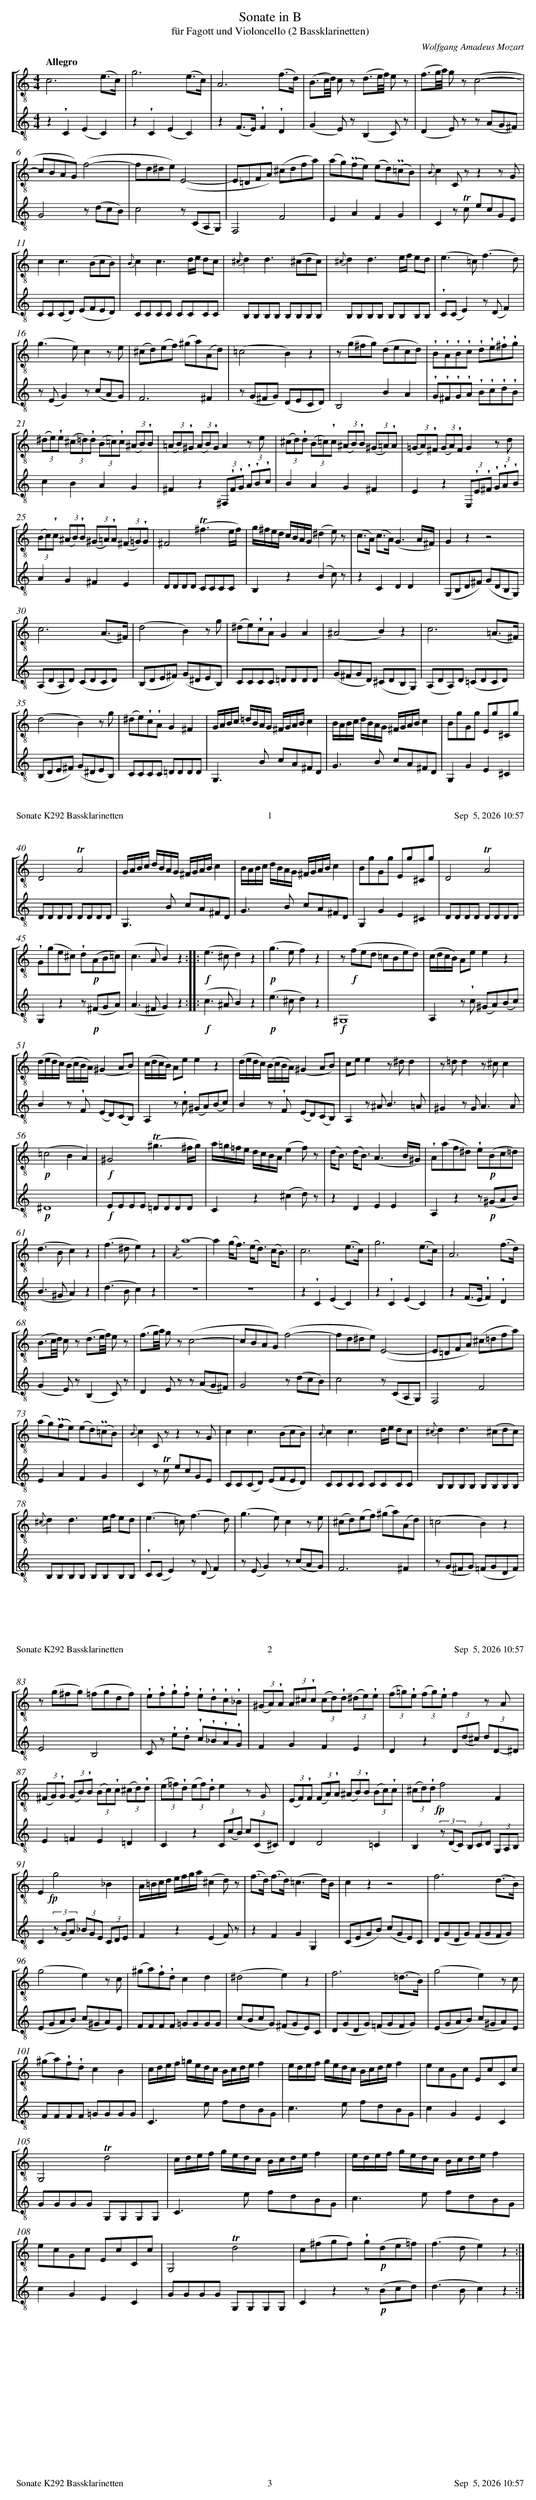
X:1
T:Sonate in B
T:für Fagott und Violoncello (2 Bassklarinetten)
C:Wolfgang Amadeus Mozart
%%score [1 | 2]
L:1/8
M:4/4
K:Cmaj
V:1 clef=treble_8
V:2 clef=treble_8
V:1
[Q:"Allegro"]C6 (E>C) | G6 (E>C) | A,6 (F>D) | (B,3/2C/4D/4) C z (D3/2E/4F/4) E z | (F3/2G/4A/4) G z (C4- |
CB,A,G,) (F4- | FD^DE) (E,4- | E,=D,F,A,) (^CDFA) | (AG)(!uppermordent!FE) (ED)(!uppermordent!=CB,) |{B,} C2 C, z z2 z G, |
C2 C3 (B,CB,) |{B,}C2 C3 D/2E/2 DC |{^C}D2 D3 (^CDC) |{^C}D2 D3 E/2F/2 ED | (E3 =C) (F3 D) |
(G3 E) C2 z E | (^CD)(EF) (^GA)(A,D) | (=C4 B,2) z2 | z (G^FG) (DECD) | !wedge!B,!wedge!A,!wedge!B,!wedge!C !wedge!D!wedge!E!wedge!^F!wedge!G |
(3(^DE)!wedge!E (3(^C=D)!wedge!D (3(B,=C)!wedge!C (3(^A,B,)!wedge!B, | (3(=A,B,)!wedge!^G, (3(A,B,)!wedge!G, A,2 z E | (3(^CD)!wedge!D (3(B,=C)!wedge!C (3(^A,B,)!wedge!B, (3(^G,=A,)!wedge!A, | (3(=G,A,)!wedge!^F, (3(G,A,)!wedge!F, G,2 z D |
(3(B,C)!wedge!C (3(^A,B,)!wedge!B, (3(^G,=A,)!wedge!A, (3(^F,=G,)!wedge!G, | ^F,4 (!trill!^F3 E/2F/2) | G/2^F/2E/2D/2 C/2B,/2A,/2G,/2 (^D2 E) z | (C>A,) (C>A,) (G,3 A,/2^F,/2) | G,2 z2 z4 |
C6 (A,>^F,) | (D4 B,2) z G | (^DE)!wedge!C!wedge!A, G,2 A,2 | (^A,4 B,2) z2 | C6 (=A,>^F,) |
(D4 B,2) z G | (^DE)!wedge!C!wedge!A, G,2 ^F,2 | G,/2A,/2B,/2C/2 =D/2B,/2A,/2G,/2 ^F,/2G,/2A,/2B,/2 C2 | B,/2A,/2B,/2C/2 D/2B,/2A,/2G,/2 ^F,/2G,/2A,/2B,/2 C2 | B,GG,G E,G^C,G |
D,4 !trill!A,4 | G,/2A,/2B,/2C/2 D/2B,/2A,/2G,/2 ^F,/2G,/2A,/2B,/2 C2 | B,/2A,/2B,/2C/2 D/2B,/2A,/2G,/2 ^F,/2G,/2A,/2B,/2 C2 | B,GG,G E,G^C,G | D,4 !trill!A,4 |
!wedge!G,(GE^C) !wedge!D!p!(A,B,=C) | (C3 A, B,2) z2 ::!f! (E3 ^C D2) z2 |!p! (G3 E F2) z2 | z!f! (FED =CB,ED) | (C/2D/2C/2B,/2) A,E E2 z2 |
(D/2E/2D/2C/2) (B,/2C/2B,/2A,/2) (^G,2 A,B,) | (C/2D/2C/2B,/2) A,E E2 z2 | (D/2E/2D/2C/2) (B,/2C/2B,/2A,/2) (^G,2 A,B,) | CE E2 z ^D D2 | z =D D2 z ^C C2 |
!p! (=C4 B,2 A,2) |!f! ^G,4 (!trill!^G3 ^F/2G/2) | A/2=G/2=F/2E/2 D/2C/2B,/2A,/2 (E2 F) z | (D<B,) (D<B,) (A,3 B,/2^G,/2) | !wedge!A,(AF^D) !wedge!E!p!(B,C=D) |
(D3 B, C2) z2 | (F3 ^D E2) z2 | {/A,}A8- | A2 (G<F) (E<D) (C<B,) | C6 (E>C) | G6 (E>C) | A,6 (F>D) |
(B,3/2C/4D/4) C z (D3/2E/4F/4) E z | (F3/2G/4A/4) G z (C4- | CB,A,G,) (F4- | FD^DE) (E,4- | E,=D,F,A,) (^C=DFA) |
(AG)(!uppermordent!FE) (ED)(!uppermordent!=CB,) |{B,} C2 C, z z2 z G, | C2 C3 (B,CB,) |{B,}C2 C3 D/2E/2 DC | {^C}D2 D3 (^CDC) |
{^C}D2 D3 E/2F/2 ED | (E3 =C) (F3 D) | (G3 E) C2 z E | (^CD)(EF) (^GA)(A,D) | (=C4 B,2) z2 |
z (G^FG) (=FGDF) | !wedge!E!wedge!F!wedge!G!wedge!F !wedge!E!wedge!D!wedge!C!wedge!_B, | (3(^G,A,)!wedge!A, (3A,^C!wedge!C (3(CD)!wedge!D (3(^DE)!wedge!E | (3(F=G)!wedge!E (3(FG)!wedge!E F2 z A, |
(3(^F,G,)!wedge!G, (3(G,B,)!wedge!B, (3(B,C)!wedge!C (3(^CD)!wedge!D | (3(E=F)!wedge!D (3(EF)!wedge!D E2 z G, | (3(E,F,)!wedge!F, (3(F,A,)!wedge!A, (3(^A,B,)!wedge!B, (3(B,C)!wedge!C | (3(^CD)!wedge!D !fp!F4 F,2 |
E,2 !fp!G4 _B,2 | A,/2=B,/2C/2D/2 E/2F/2G/2A/2 (^C2 D) z | (F>D) (F>D) (=C3 D/2)B,/2 | C2 z2 z4 | F6 (D>B,) |
(G4 E2) z C | (^GA)!wedge!F!wedge!D C2 D2 | (^D4 E2) z2 | F6 (=D>B,) | (G4 E2) z C |
(^GA)!wedge!F!wedge!D C2 B,2 | C/2D/2E/2F/2 =G/2E/2D/2C/2 B,/2C/2D/2E/2 F2 | E/2D/2E/2F/2 G/2E/2D/2C/2 B,/2C/2D/2E/2 F2 | ECG,C E,CC,C |
G,,4 !trill!D4 | C/2D/2E/2F/2 G/2E/2D/2C/2 B,/2C/2D/2E/2 F2 | E/2D/2E/2F/2 G/2E/2D/2C/2 B,/2C/2D/2E/2 F2 |
ECG,C E,CC,C | G,,4 !trill!D4 | C(^FGF) !wedge!G!p!(DE=F) | (F3 D E2) z2 :|]
V:2
[Q:"Allegro"]z2 !wedge!C,2 (E,2 C,2) | z2 !wedge!C,2 (E,2 C,2) | z2 (F,>E,) !wedge!F,2 !wedge!D,2 | (G,2 E,) z (B,,2 C,) z | (D,2 E,) z z (A,G,^F,) |
G,4 z (DCB,) | C4 z (C,A,,G,,) | F,,4 F,4 | E,2 A,2 F,2 G,2 | C,2 z !trill!C ECG,E, |
C,C,(C,D,) (E,F,E,D,) | C,C,C,C, C,C,C,C, | B,,B,,B,,B,, B,,B,,B,,B,, | B,,B,,B,,B,, B,,B,,B,,B,, | !wedge!C,(C, E,2) z (D, F,2) |
z (E, G,2) z (CA,G,) | F,6 ^F,2 | z (G,^F,G,) (D,E,C,D,) | B,,4 B,2 A,2 | !wedge!G,!wedge!^F,!wedge!G,!wedge!A, !wedge!B,!wedge!C!wedge!D!wedge!B, |
C2 B,2 A,2 G,2 | ^F,2 z2 (3^F,,!wedge!F,!wedge!G, (3!wedge!A,!wedge!B,!wedge!C | B,2 A,2 G,2 ^F,2 | E,2 z2 (3E,,!wedge!E,!wedge!^F, (3!wedge!G,!wedge!A,!wedge!B, |
A,2 G,2 ^F,2 E,2 | D,D,D,D, C,C,C,C, | B,,2 z2 (B,2 C) z | z2 C,2 D,2 D,2 | (G,,B,,D,^F,) (G,D,B,,G,,) |
(A,,D,A,,D,) (C,D,C,D,) | (B,,D,E,^F,) (G,^D,E,B,,) | C,C,C,C, =D,D,D,D, | (G,^F,G,D,) (^C,D,B,,G,,) | (A,,D,A,,)D, (=C,D,C,D,) |
(B,,D,E,^F,) (G,^D,E,B,,) | C,C,C,C, =D,D,D,D, | G,,3 B, CA,^F,D, | G,3 B, CA,^F,D, | G,,2 G,2 E,2 ^C,2 |
D,D,D,D, D,D,D,D, | G,,3 B, CA,^F,D, | G,3 B, CA,^F,D, | G,,2 G,2 E,2 ^C,2 | D,D,D,D, D,D,D,D, |
G,,2 z2 z!p! (^F,G,A,) | (A,3 ^F, G,2) z2 :: !f! (C3 ^A, B,2) z2 |!p! (E3 ^C D2) z2 |!f! ^G,,8 | A,,2 z !wedge!C (^G,A,)(B,C) |
B,2 z !wedge!F, (E,D,)(C,B,,) | A,,2 z !wedge!C (^G,A,)(B,C) | B,2 z !wedge!F, (E,D,)(C,B,,) | A,,2 z ^A, B,3 =A, | ^G,2 z G, A,3 A, |
!p! ^D,8 |!f! E,E,E,E, =D,D,D,D, | C,2 z2 (^C2 D) z | z2 D,2 E,2 E,2 | A,,2 z2 z!p! (^G,A,B,) |
(B,3 ^G, A,2) z2 | (D3 B, C2) z2 | z8 | z8 | z2 !wedge!C,2 (E,2 C,2) | z2 !wedge!C,2 (E,2 C,2) | z2 (F,>E, !wedge!F,2) !wedge!D,2 |
(G,2 E,) z (B,,2 C,) z | D,2 E, z z (A,G,^F,) | G,4 z (DCB,) | C4 z (C,A,,G,,) | F,,4 F,4 |
E,2 A,2 F,2 G,2 | C,2 z !trill!C ECG,E, | C,C,(C,D,) (E,F,E,D,) | C,C,C,C, C,C,C,C, | B,,B,,B,,B,, B,,B,,B,,B,, |
B,,B,,B,,B,, B,,B,,B,,B,, | !wedge!C,(C, E,2) z (D, F,2) | z (E, G,2) z (CA,G,) | F,6 ^F,2 | z (G,^F,G,) (=F,G,D,F,) |
E,4 B,,4 | C, z !wedge!E!wedge!D !wedge!C!wedge!_B,!wedge!A,!wedge!G, | F,2 G,2 F,2 E,2 | D,2 z2 (3D,(D^C) (3DD,-^D, |
E,2 =F,2 E,2 =D,2 | C,2 z2 (3C,(CB,) (3C(C,^C,) | D,2 D,4 =C,2 | B,,2 (3z (D,C,) (3B,,C,D, (3G,,A,,B,, |
C,2 (3z (G,A,) (3_B,G,E, (3C,D,E, | F,2 z2 (E,2 F,) z | z2 F,2 G,2 G,,2 | (C,E,G,B,) (CG,E,)C, | D,(G,D,G,) (F,G,F,G,) |
(E,G,A,B,) (C^G,A,)E, | F,F,F,F, =G,G,G,G, | (CB,CG,) (^F,G,E,)C, | D,(G,D,G,) (=F,G,F,G,) | (E,G,A,B,) (C^G,A,)E, |
F,F,F,F, =G,G,G,G, | C,3 E FDB,G, | C3 E FDB,G, | C2 G,2 E,2 C,2 |
G,G,G,G, G,,G,,G,,G,, | C,3 E FDB,G, | C3 E FDB,G, |
C2 G,2 E,2 C,2 | G,G,G,G, G,,G,,G,,G,, | C,2 z2 z!p! (B,CD) | (D3 B, C2) z2 :|]
